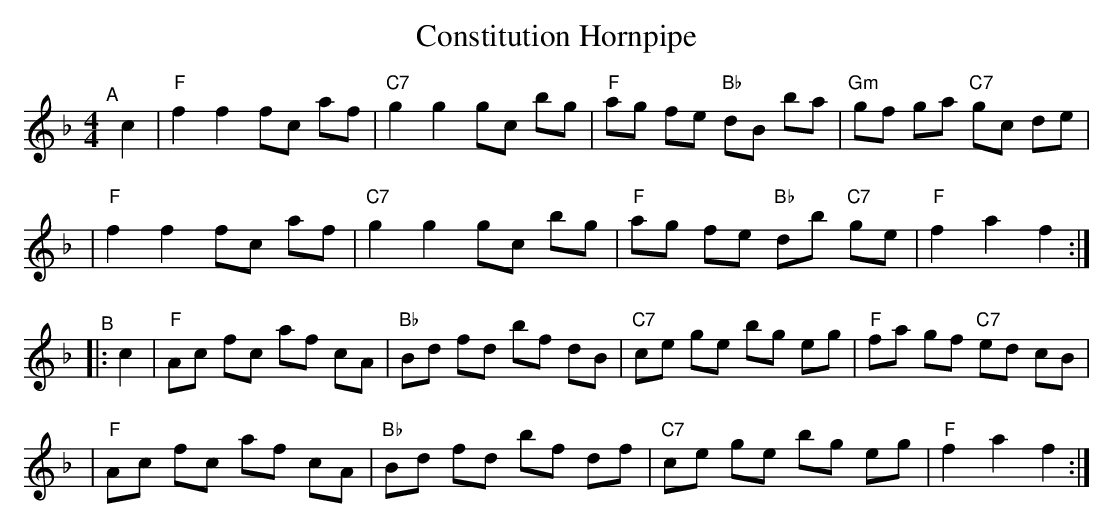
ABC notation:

X:1
T: Constitution Hornpipe
M: 4/4
L: 1/8
K: F
"^A"[|] c2 \
| "F"f2 f2 fc af | "C7"g2 g2 gc bg | "F"ag fe "Bb"dB ba | "Gm"gf ga "C7"gc de |
| "F"f2 f2 fc af | "C7"g2 g2 gc bg | "F"ag fe "Bb"db "C7"ge | "F"f2 a2 f2 :|
"^B"|: c2 \
| "F"Ac fc af cA | "Bb"Bd fd bf dB | "C7"ce ge bg eg | "F"fa gf "C7"ed cB |
| "F"Ac fc af cA | "Bb"Bd fd bf df | "C7"ce ge bg eg | "F"f2 a2 f2 :|
